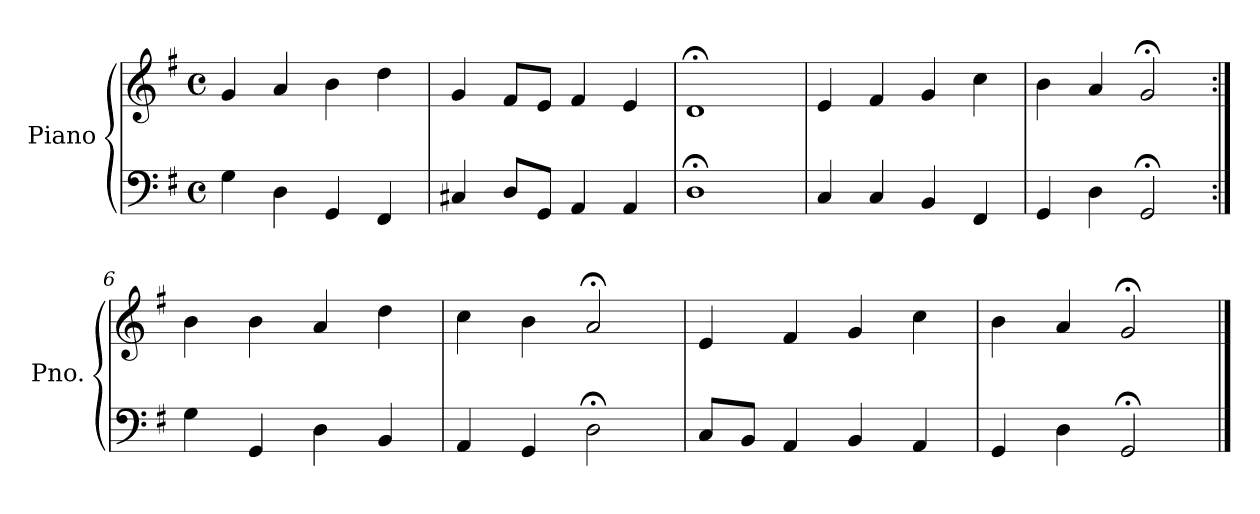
**kern	**kern
*part1	*part1
*staff2	*staff1
*I"Piano	*
*I'Pno.	*
*clefF4	*clefG2
*k[f#]	*k[f#]
*M4/4	*M4/4
*met(c)	*met(c)
=1	=1
4G\	4g/
4D\	4a/
4GG/	4b\
4FF#/	4dd\
=2	=2
4C#X/	4g/
8D/L	8f#/L
8GG/J	8e/J
4AA/	4f#/
4AA/	4e/
=3	=3
1D;<	1d;<
=4	=4
4C/	4e/
4C/	4f#/
4BB/	4g/
4FF#/	4cc\
=5	=5
4GG/	4b\
4D\	4a/
2GG;</	2g;</
=6:|!	=6:|!
4G\	4b\
4GG/	4b\
4D\	4a/
4BB/	4dd\
=7	=7
4AA/	4cc\
4GG/	4b\
2D;<\	2a;</
!!LO:LB:g=z
=8	=8
8C/L	4e/
8BB/J	.
4AA/	4f#/
4BB/	4g/
4AA/	4cc\
=9	=9
4GG/	4b\
4D\	4a/
2GG;</	2g;</
==	==
*-	*-
